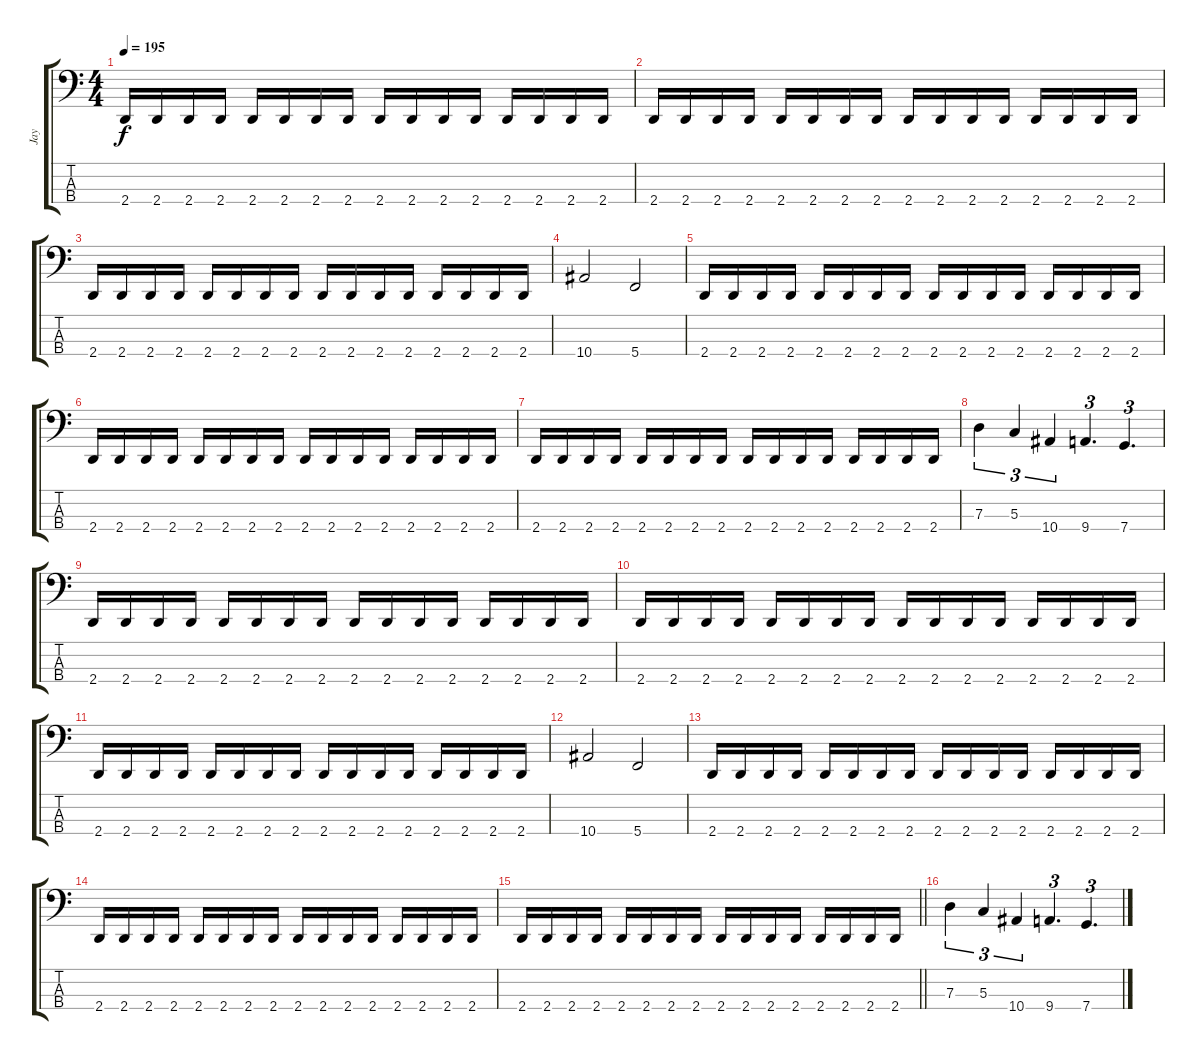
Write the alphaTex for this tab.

\track ("Jay" "Jay") {instrument electricbassfinger}
\staff {score tabs}
\tuning (F2 C2 G1 C1) {hide}
\ts (4 4)
\tempo 195
\clef f4
\ks c
2.4.16{dy f} 2.4.16 2.4.16 2.4.16 2.4.16 2.4.16 2.4.16 2.4.16 2.4.16 2.4.16 2.4.16 2.4.16 2.4.16 2.4.16 2.4.16 2.4.16 |
2.4.16 2.4.16 2.4.16 2.4.16 2.4.16 2.4.16 2.4.16 2.4.16 2.4.16 2.4.16 2.4.16 2.4.16 2.4.16 2.4.16 2.4.16 2.4.16 |
2.4.16 2.4.16 2.4.16 2.4.16 2.4.16 2.4.16 2.4.16 2.4.16 2.4.16 2.4.16 2.4.16 2.4.16 2.4.16 2.4.16 2.4.16 2.4.16 |
10.4.2 5.4.2 |
2.4.16 2.4.16 2.4.16 2.4.16 2.4.16 2.4.16 2.4.16 2.4.16 2.4.16 2.4.16 2.4.16 2.4.16 2.4.16 2.4.16 2.4.16 2.4.16 |
2.4.16 2.4.16 2.4.16 2.4.16 2.4.16 2.4.16 2.4.16 2.4.16 2.4.16 2.4.16 2.4.16 2.4.16 2.4.16 2.4.16 2.4.16 2.4.16 |
2.4.16 2.4.16 2.4.16 2.4.16 2.4.16 2.4.16 2.4.16 2.4.16 2.4.16 2.4.16 2.4.16 2.4.16 2.4.16 2.4.16 2.4.16 2.4.16 |
7.3.4{tu (3 2)} 5.3.4{tu (3 2)} 10.4.4{tu (3 2)} 9.4.4{d tu (3 2)} 7.4.4{d tu (3 2)} |
2.4.16 2.4.16 2.4.16 2.4.16 2.4.16 2.4.16 2.4.16 2.4.16 2.4.16 2.4.16 2.4.16 2.4.16 2.4.16 2.4.16 2.4.16 2.4.16 |
2.4.16 2.4.16 2.4.16 2.4.16 2.4.16 2.4.16 2.4.16 2.4.16 2.4.16 2.4.16 2.4.16 2.4.16 2.4.16 2.4.16 2.4.16 2.4.16 |
2.4.16 2.4.16 2.4.16 2.4.16 2.4.16 2.4.16 2.4.16 2.4.16 2.4.16 2.4.16 2.4.16 2.4.16 2.4.16 2.4.16 2.4.16 2.4.16 |
10.4.2 5.4.2 |
2.4.16 2.4.16 2.4.16 2.4.16 2.4.16 2.4.16 2.4.16 2.4.16 2.4.16 2.4.16 2.4.16 2.4.16 2.4.16 2.4.16 2.4.16 2.4.16 |
2.4.16 2.4.16 2.4.16 2.4.16 2.4.16 2.4.16 2.4.16 2.4.16 2.4.16 2.4.16 2.4.16 2.4.16 2.4.16 2.4.16 2.4.16 2.4.16 |
\barLineRight lightlight
2.4.16 2.4.16 2.4.16 2.4.16 2.4.16 2.4.16 2.4.16 2.4.16 2.4.16 2.4.16 2.4.16 2.4.16 2.4.16 2.4.16 2.4.16 2.4.16 |
7.3.4{tu (3 2)} 5.3.4{tu (3 2)} 10.4.4{tu (3 2)} 9.4.4{d tu (3 2)} 7.4.4{d tu (3 2)}
